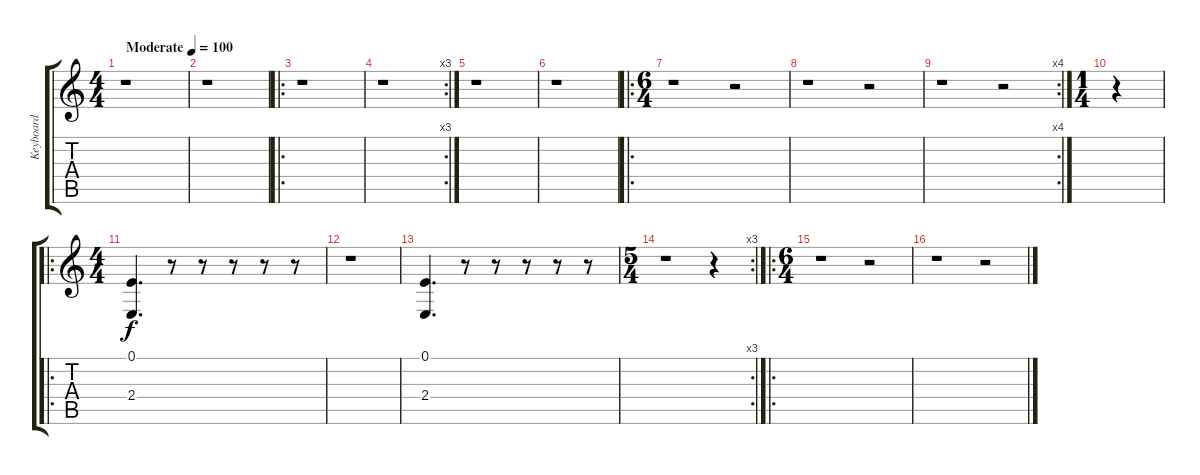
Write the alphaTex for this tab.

\track ("Keyboard" "Keyboard") {instrument choiraahs}
\staff {score tabs}
\tuning (E4 B3 G3 D3 A2 D2) {hide}
\ts (4 4)
\tempo (100 "Moderate")
\clef g2
\ks c
r.1{dy f instrument choiraahs} |
r.1 |
\ro
r.1 |
\rc 3
r.1 |
r.1 |
r.1 |
\ro
\ts (6 4)
r.1 r.2 |
r.1 r.2 |
\rc 4
r.1 r.2 |
\ts (1 4)
r.4 |
\ro
\ts (4 4)
(0.1 2.4).4{d} r.8 r.8 r.8 r.8 r.8 |
r.1 |
(0.1 2.4).4{d} r.8 r.8 r.8 r.8 r.8 |
\rc 3
\ts (5 4)
r.1 r.4 |
\ro
\ts (6 4)
r.1 r.2 |
r.1 r.2
